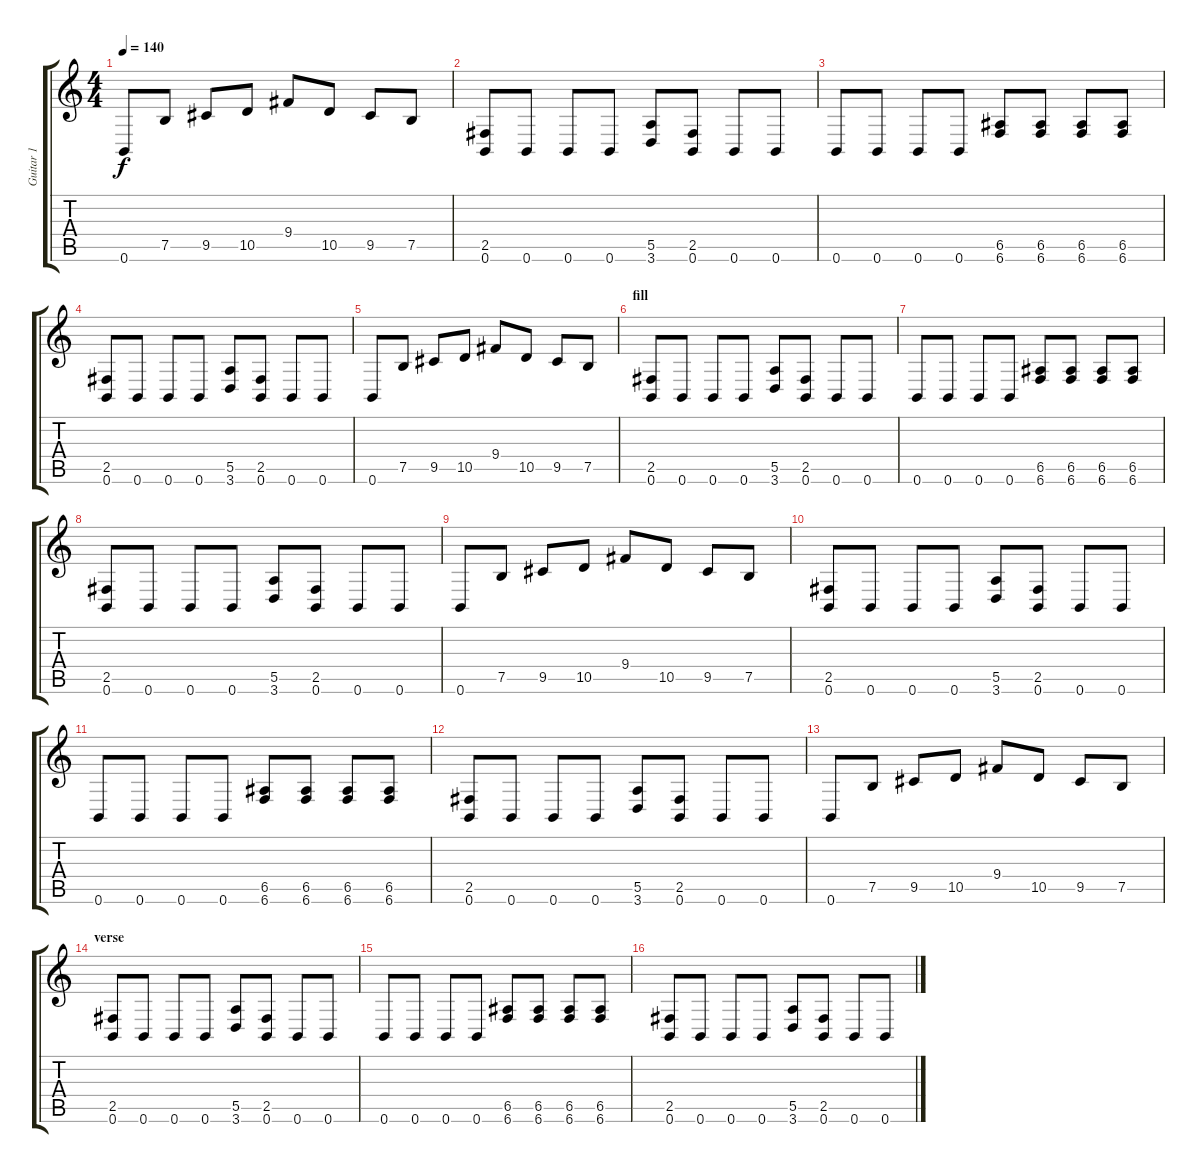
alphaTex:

\track ("Guitar 1" "Guitar 1") {instrument distortionguitar}
\staff {score tabs}
\tuning (B3 Gb3 D3 A2 E2 B1) {hide}
\ts (4 4)
\tempo 140
\clef g2
\ks c
0.6.8{dy f} 7.5.8 9.5.8 10.5.8 9.4.8 10.5.8 9.5.8 7.5.8 |
(2.5 0.6).8 0.6.8 0.6.8 0.6.8 (5.5 3.6).8 (2.5 0.6).8 0.6.8 0.6.8 |
0.6.8 0.6.8 0.6.8 0.6.8 (6.5 6.6).8 (6.5 6.6).8 (6.5 6.6).8 (6.5 6.6).8 |
(2.5 0.6).8 0.6.8 0.6.8 0.6.8 (5.5 3.6).8 (2.5 0.6).8 0.6.8 0.6.8 |
0.6.8 7.5.8 9.5.8 10.5.8 9.4.8 10.5.8 9.5.8 7.5.8 |
\section ("" "fill")
(2.5 0.6).8 0.6.8 0.6.8 0.6.8 (5.5 3.6).8 (2.5 0.6).8 0.6.8 0.6.8 |
0.6.8 0.6.8 0.6.8 0.6.8 (6.5 6.6).8 (6.5 6.6).8 (6.5 6.6).8 (6.5 6.6).8 |
(2.5 0.6).8 0.6.8 0.6.8 0.6.8 (5.5 3.6).8 (2.5 0.6).8 0.6.8 0.6.8 |
0.6.8 7.5.8 9.5.8 10.5.8 9.4.8 10.5.8 9.5.8 7.5.8 |
(2.5 0.6).8 0.6.8 0.6.8 0.6.8 (5.5 3.6).8 (2.5 0.6).8 0.6.8 0.6.8 |
0.6.8 0.6.8 0.6.8 0.6.8 (6.5 6.6).8 (6.5 6.6).8 (6.5 6.6).8 (6.5 6.6).8 |
(2.5 0.6).8 0.6.8 0.6.8 0.6.8 (5.5 3.6).8 (2.5 0.6).8 0.6.8 0.6.8 |
0.6.8 7.5.8 9.5.8 10.5.8 9.4.8 10.5.8 9.5.8 7.5.8 |
\section ("" "verse")
(2.5 0.6).8 0.6.8 0.6.8 0.6.8 (5.5 3.6).8 (2.5 0.6).8 0.6.8 0.6.8 |
0.6.8 0.6.8 0.6.8 0.6.8 (6.5 6.6).8 (6.5 6.6).8 (6.5 6.6).8 (6.5 6.6).8 |
(2.5 0.6).8 0.6.8 0.6.8 0.6.8 (5.5 3.6).8 (2.5 0.6).8 0.6.8 0.6.8
